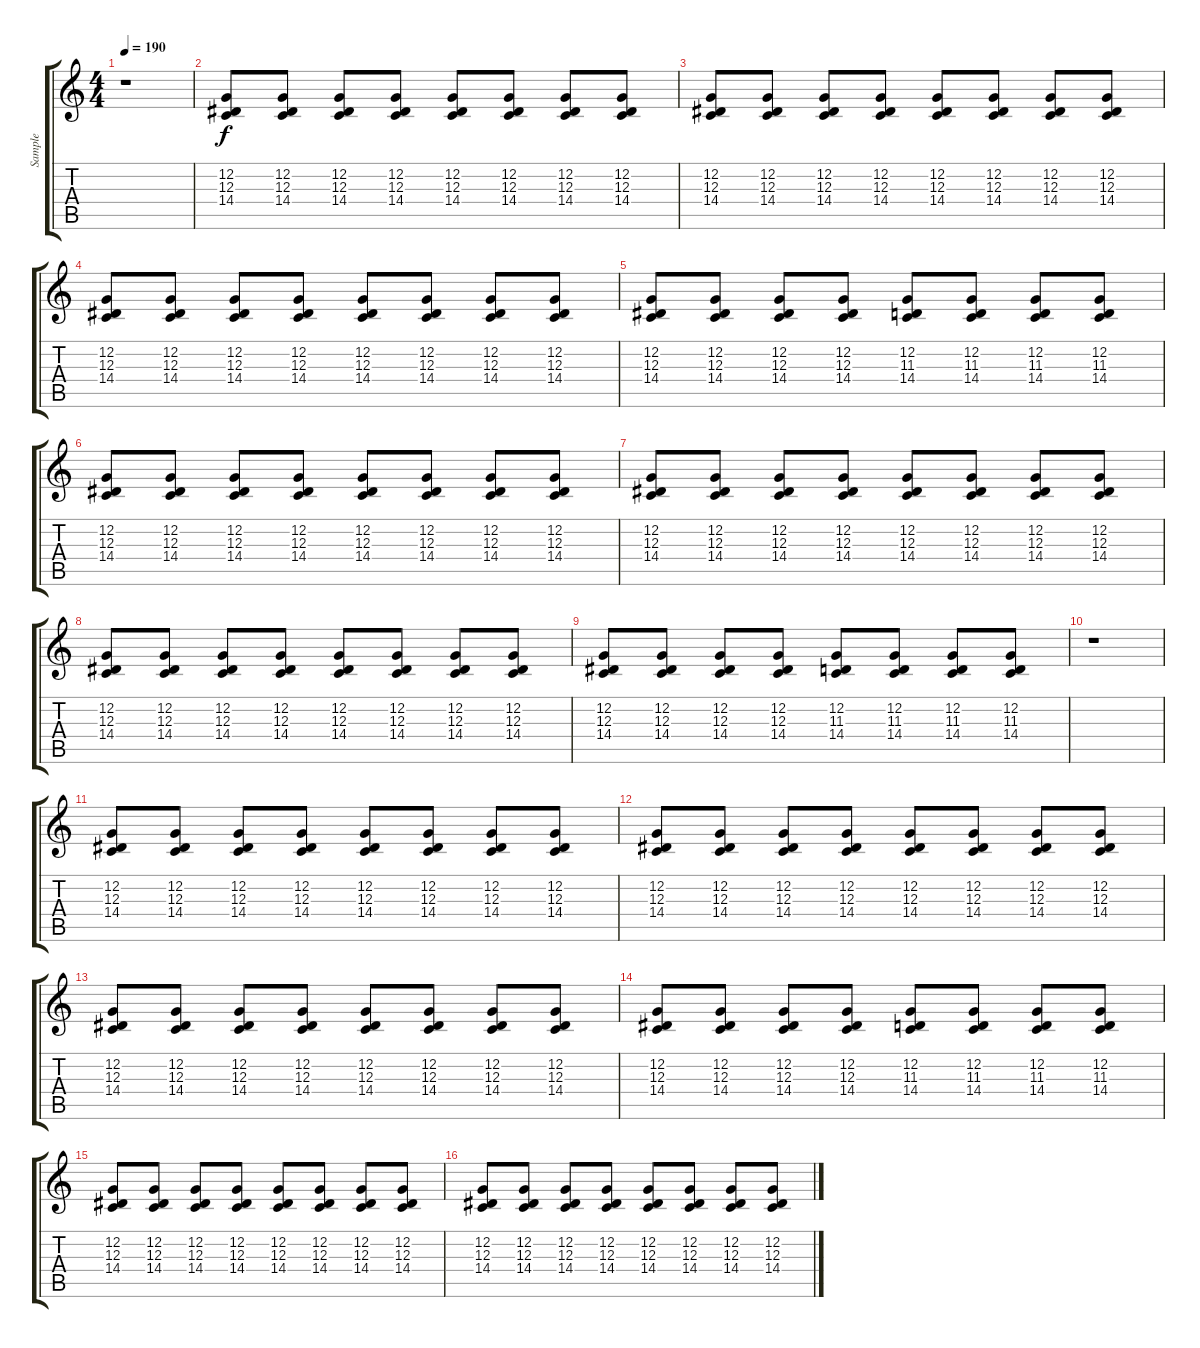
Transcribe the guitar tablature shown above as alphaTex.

\track ("Sample" "Sample") {instrument synthbrass2}
\staff {score tabs}
\tuning (C4 G3 Eb3 Bb2 F2 C2) {hide}
\ts (4 4)
\tempo 190
\clef g2
\ks c
r.1{dy f} |
(12.2 12.3 14.4).8 (12.2 12.3 14.4).8 (12.2 12.3 14.4).8 (12.2 12.3 14.4).8 (12.2 12.3 14.4).8 (12.2 12.3 14.4).8 (12.2 12.3 14.4).8 (12.2 12.3 14.4).8 |
(12.2 12.3 14.4).8 (12.2 12.3 14.4).8 (12.2 12.3 14.4).8 (12.2 12.3 14.4).8 (12.2 12.3 14.4).8 (12.2 12.3 14.4).8 (12.2 12.3 14.4).8 (12.2 12.3 14.4).8 |
(12.2 12.3 14.4).8 (12.2 12.3 14.4).8 (12.2 12.3 14.4).8 (12.2 12.3 14.4).8 (12.2 12.3 14.4).8 (12.2 12.3 14.4).8 (12.2 12.3 14.4).8 (12.2 12.3 14.4).8 |
(12.2 12.3 14.4).8 (12.2 12.3 14.4).8 (12.2 12.3 14.4).8 (12.2 12.3 14.4).8 (12.2 11.3 14.4).8 (12.2 11.3 14.4).8 (12.2 11.3 14.4).8 (12.2 11.3 14.4).8 |
(12.2 12.3 14.4).8 (12.2 12.3 14.4).8 (12.2 12.3 14.4).8 (12.2 12.3 14.4).8 (12.2 12.3 14.4).8 (12.2 12.3 14.4).8 (12.2 12.3 14.4).8 (12.2 12.3 14.4).8 |
(12.2 12.3 14.4).8 (12.2 12.3 14.4).8 (12.2 12.3 14.4).8 (12.2 12.3 14.4).8 (12.2 12.3 14.4).8 (12.2 12.3 14.4).8 (12.2 12.3 14.4).8 (12.2 12.3 14.4).8 |
(12.2 12.3 14.4).8 (12.2 12.3 14.4).8 (12.2 12.3 14.4).8 (12.2 12.3 14.4).8 (12.2 12.3 14.4).8 (12.2 12.3 14.4).8 (12.2 12.3 14.4).8 (12.2 12.3 14.4).8 |
(12.2 12.3 14.4).8 (12.2 12.3 14.4).8 (12.2 12.3 14.4).8 (12.2 12.3 14.4).8 (12.2 11.3 14.4).8 (12.2 11.3 14.4).8 (12.2 11.3 14.4).8 (12.2 11.3 14.4).8 |
r.1 |
(12.2 12.3 14.4).8 (12.2 12.3 14.4).8 (12.2 12.3 14.4).8 (12.2 12.3 14.4).8 (12.2 12.3 14.4).8 (12.2 12.3 14.4).8 (12.2 12.3 14.4).8 (12.2 12.3 14.4).8 |
(12.2 12.3 14.4).8 (12.2 12.3 14.4).8 (12.2 12.3 14.4).8 (12.2 12.3 14.4).8 (12.2 12.3 14.4).8 (12.2 12.3 14.4).8 (12.2 12.3 14.4).8 (12.2 12.3 14.4).8 |
(12.2 12.3 14.4).8 (12.2 12.3 14.4).8 (12.2 12.3 14.4).8 (12.2 12.3 14.4).8 (12.2 12.3 14.4).8 (12.2 12.3 14.4).8 (12.2 12.3 14.4).8 (12.2 12.3 14.4).8 |
(12.2 12.3 14.4).8 (12.2 12.3 14.4).8 (12.2 12.3 14.4).8 (12.2 12.3 14.4).8 (12.2 11.3 14.4).8 (12.2 11.3 14.4).8 (12.2 11.3 14.4).8 (12.2 11.3 14.4).8 |
(12.2 12.3 14.4).8 (12.2 12.3 14.4).8 (12.2 12.3 14.4).8 (12.2 12.3 14.4).8 (12.2 12.3 14.4).8 (12.2 12.3 14.4).8 (12.2 12.3 14.4).8 (12.2 12.3 14.4).8 |
(12.2 12.3 14.4).8 (12.2 12.3 14.4).8 (12.2 12.3 14.4).8 (12.2 12.3 14.4).8 (12.2 12.3 14.4).8 (12.2 12.3 14.4).8 (12.2 12.3 14.4).8 (12.2 12.3 14.4).8
